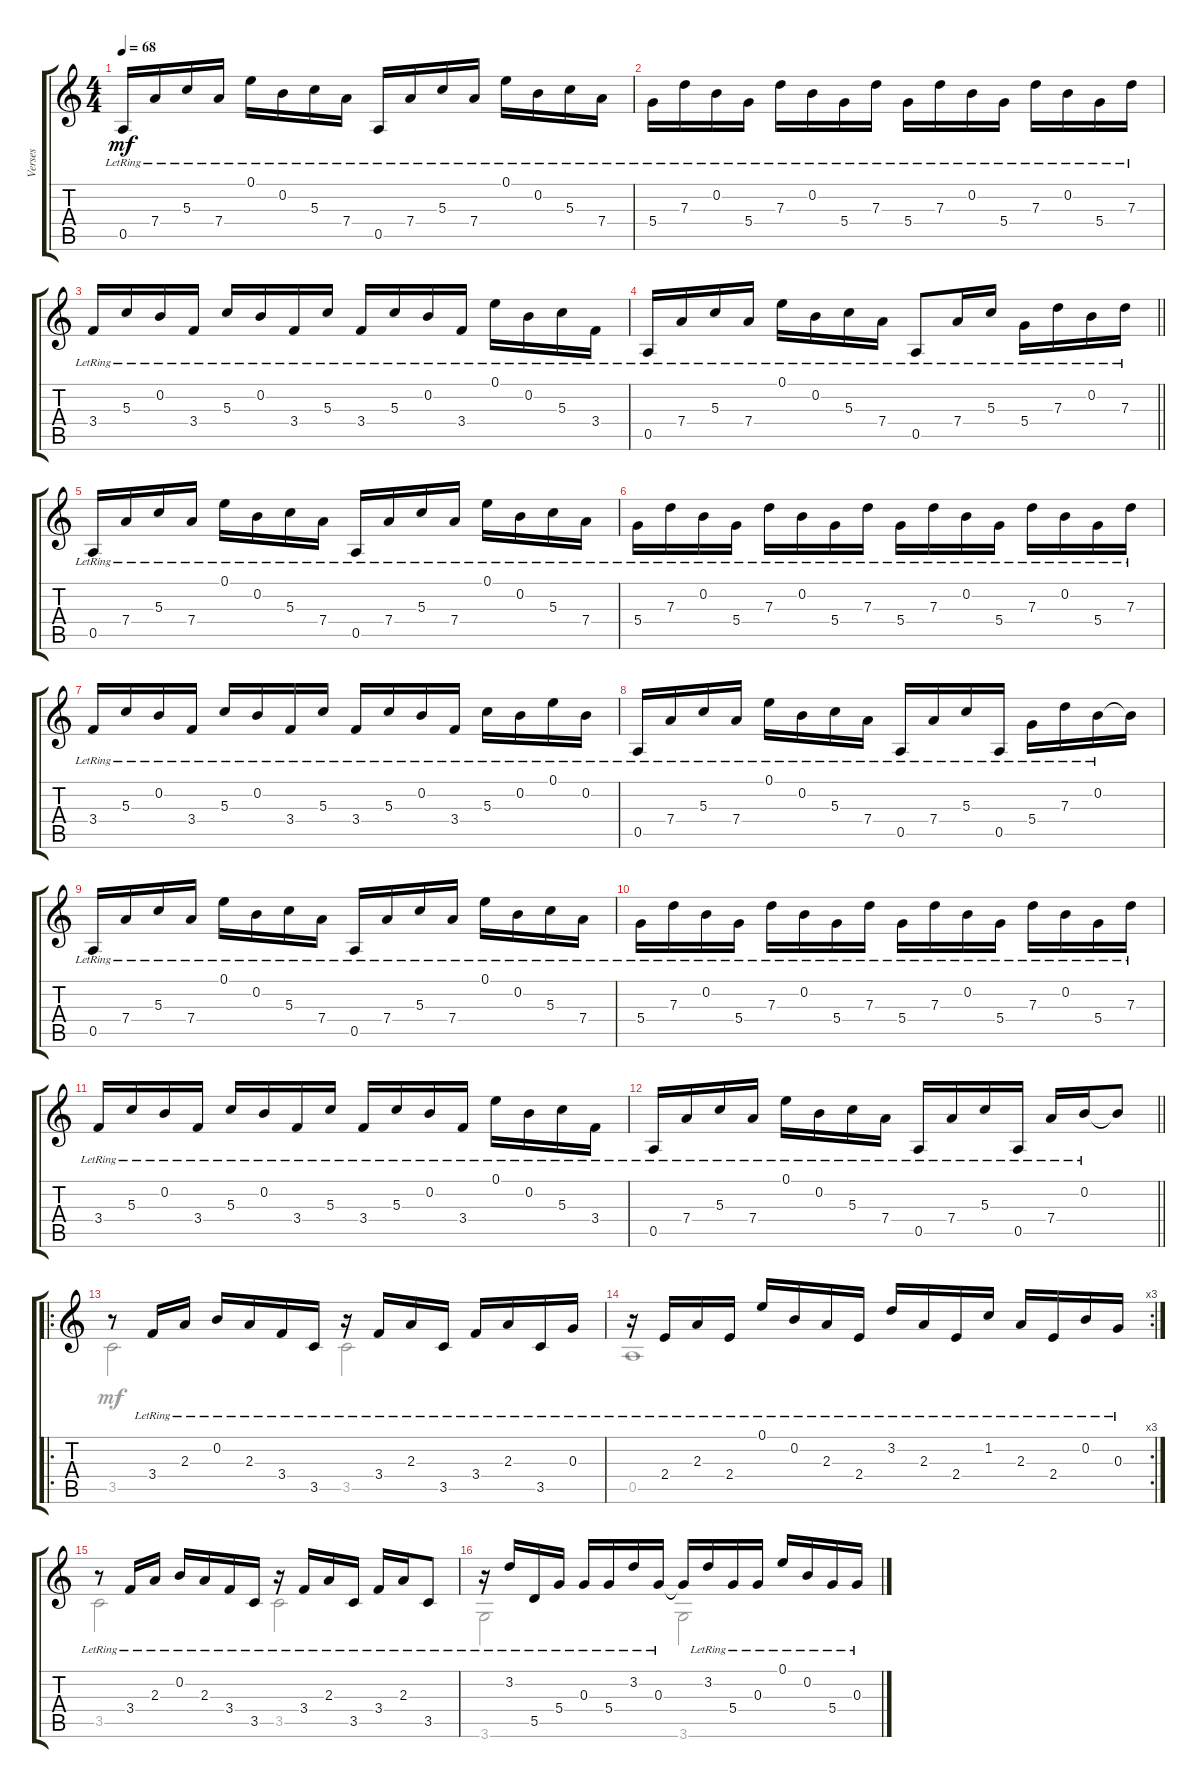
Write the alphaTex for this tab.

\track ("Verses" "Verses") {instrument acousticguitarnylon}
\staff {score tabs}
\tuning (E4 B3 G3 D3 A2 E2) {hide}
\voice
\ts (4 4)
\tempo 68
\clef g2
\ks c
0.5{lr}.16{dy mf instrument acousticguitarnylon} 7.4{lr}.16 5.3{lr}.16 7.4{lr}.16 0.1{lr}.16 0.2{lr}.16 5.3{lr}.16 7.4{lr}.16 0.5{lr}.16 7.4{lr}.16 5.3{lr}.16 7.4{lr}.16 0.1{lr}.16 0.2{lr}.16 5.3{lr}.16 7.4{lr}.16 |
5.4{lr}.16 7.3{lr}.16 0.2{lr}.16 5.4{lr}.16 7.3{lr}.16 0.2{lr}.16 5.4{lr}.16 7.3{lr}.16 5.4{lr}.16 7.3{lr}.16 0.2{lr}.16 5.4{lr}.16 7.3{lr}.16 0.2{lr}.16 5.4{lr}.16 7.3{lr}.16 |
3.4{lr}.16 5.3{lr}.16 0.2{lr}.16 3.4{lr}.16 5.3{lr}.16 0.2{lr}.16 3.4{lr}.16 5.3{lr}.16 3.4{lr}.16 5.3{lr}.16 0.2{lr}.16 3.4{lr}.16 0.1{lr}.16 0.2{lr}.16 5.3{lr}.16 3.4{lr}.16 |
\barLineRight lightlight
0.5{lr}.16 7.4{lr}.16 5.3{lr}.16 7.4{lr}.16 0.1{lr}.16 0.2{lr}.16 5.3{lr}.16 7.4{lr}.16 0.5{lr}.8 7.4{lr}.16 5.3{lr}.16 5.4{lr}.16 7.3{lr}.16 0.2{lr}.16 7.3{lr}.16 |
0.5{lr}.16 7.4{lr}.16 5.3{lr}.16 7.4{lr}.16 0.1{lr}.16 0.2{lr}.16 5.3{lr}.16 7.4{lr}.16 0.5{lr}.16 7.4{lr}.16 5.3{lr}.16 7.4{lr}.16 0.1{lr}.16 0.2{lr}.16 5.3{lr}.16 7.4{lr}.16 |
5.4{lr}.16 7.3{lr}.16 0.2{lr}.16 5.4{lr}.16 7.3{lr}.16 0.2{lr}.16 5.4{lr}.16 7.3{lr}.16 5.4{lr}.16 7.3{lr}.16 0.2{lr}.16 5.4{lr}.16 7.3{lr}.16 0.2{lr}.16 5.4{lr}.16 7.3{lr}.16 |
3.4{lr}.16 5.3{lr}.16 0.2{lr}.16 3.4{lr}.16 5.3{lr}.16 0.2{lr}.16 3.4{lr}.16 5.3{lr}.16 3.4{lr}.16 5.3{lr}.16 0.2{lr}.16 3.4{lr}.16 5.3{lr}.16 0.2{lr}.16 0.1{lr}.16 0.2{lr}.16 |
0.5{lr}.16 7.4{lr}.16 5.3{lr}.16 7.4{lr}.16 0.1{lr}.16 0.2{lr}.16 5.3{lr}.16 7.4{lr}.16 0.5{lr}.16 7.4{lr}.16 5.3{lr}.16 0.5{lr}.16 5.4{lr}.16 7.3{lr}.16 0.2{lr}.16 0.2{t}.16 |
0.5{lr}.16 7.4{lr}.16 5.3{lr}.16 7.4{lr}.16 0.1{lr}.16 0.2{lr}.16 5.3{lr}.16 7.4{lr}.16 0.5{lr}.16 7.4{lr}.16 5.3{lr}.16 7.4{lr}.16 0.1{lr}.16 0.2{lr}.16 5.3{lr}.16 7.4{lr}.16 |
5.4{lr}.16 7.3{lr}.16 0.2{lr}.16 5.4{lr}.16 7.3{lr}.16 0.2{lr}.16 5.4{lr}.16 7.3{lr}.16 5.4{lr}.16 7.3{lr}.16 0.2{lr}.16 5.4{lr}.16 7.3{lr}.16 0.2{lr}.16 5.4{lr}.16 7.3{lr}.16 |
3.4{lr}.16 5.3{lr}.16 0.2{lr}.16 3.4{lr}.16 5.3{lr}.16 0.2{lr}.16 3.4{lr}.16 5.3{lr}.16 3.4{lr}.16 5.3{lr}.16 0.2{lr}.16 3.4{lr}.16 0.1{lr}.16 0.2{lr}.16 5.3{lr}.16 3.4{lr}.16 |
\barLineRight lightlight
0.5{lr}.16 7.4{lr}.16 5.3{lr}.16 7.4{lr}.16 0.1{lr}.16 0.2{lr}.16 5.3{lr}.16 7.4{lr}.16 0.5{lr}.16 7.4{lr}.16 5.3{lr}.16 0.5{lr}.16 7.4{lr}.16 0.2{lr}.16 0.2{t}.8 |
\ro
r.8 3.4{lr}.16 2.3{lr}.16 0.2{lr}.16 2.3{lr}.16 3.4{lr}.16 3.5{lr}.16 r.16 3.4{lr}.16 2.3{lr}.16 3.5{lr}.16 3.4{lr}.16 2.3{lr}.16 3.5{lr}.16 0.3{lr}.16 |
\rc 3
r.16 2.4{lr}.16 2.3{lr}.16 2.4{lr}.16 0.1{lr}.16 0.2{lr}.16 2.3{lr}.16 2.4{lr}.16 3.2{lr}.16 2.3{lr}.16 2.4{lr}.16 1.2{lr}.16 2.3{lr}.16 2.4{lr}.16 0.2{lr}.16 0.3{lr}.16 |
r.8 3.4{lr}.16 2.3{lr}.16 0.2{lr}.16 2.3{lr}.16 3.4{lr}.16 3.5{lr}.16 r.16 3.4{lr}.16 2.3{lr}.16 3.5{lr}.16 3.4{lr}.16 2.3{lr}.16 3.5{lr}.8 |
r.16 3.2{lr}.16 5.5{lr}.16 5.4{lr}.16 0.3{lr}.16 5.4{lr}.16 3.2{lr}.16 0.3{lr}.16 0.3{t}.16 3.2{lr}.16 5.4{lr}.16 0.3{lr}.16 0.1{lr}.16 0.2{lr}.16 5.4{lr}.16 0.3{lr}.16
\voice
\clef g2
\ottava regular
\simile none
\ks c
|
|
|
\barLineRight lightlight
|
|
|
|
|
|
|
|
\barLineRight lightlight
|
3.5.2 3.5.2 |
0.5.1 |
3.5.2 3.5.2 |
3.6.2 3.6.2
